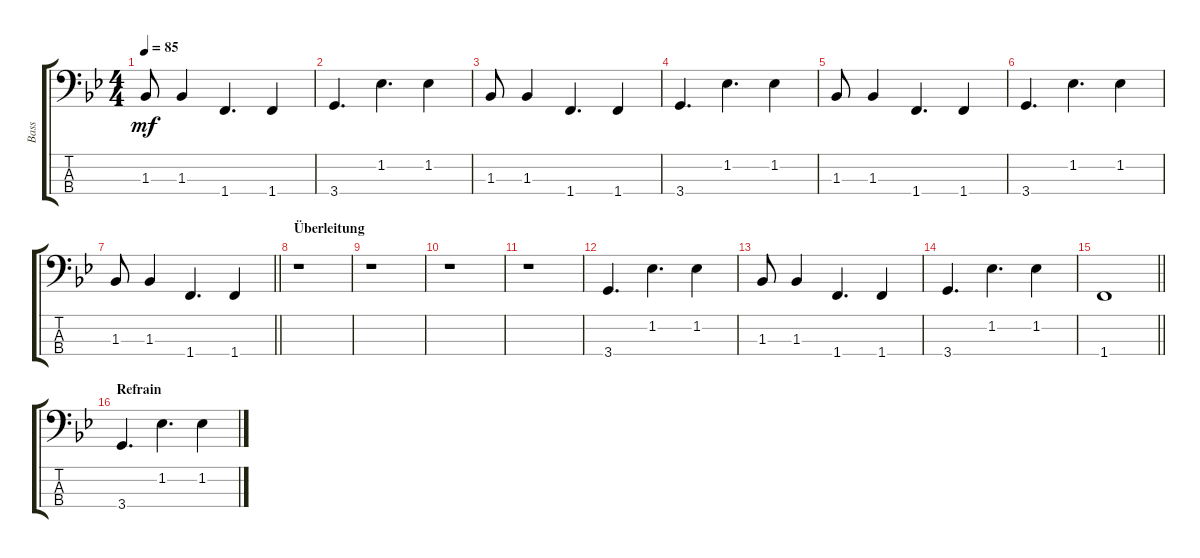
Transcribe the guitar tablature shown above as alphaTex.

\track ("Bass" "Bass") {instrument electricbassfinger}
\staff {score tabs}
\tuning (G2 D2 A1 E1) {hide}
\ts (4 4)
\tempo 85
\clef f4
\ks gminor
1.3.8{dy mf} 1.3.4 1.4.4{d} 1.4.4 |
3.4.4{d} 1.2.4{d} 1.2.4 |
1.3.8 1.3.4 1.4.4{d} 1.4.4 |
3.4.4{d} 1.2.4{d} 1.2.4 |
1.3.8 1.3.4 1.4.4{d} 1.4.4 |
3.4.4{d} 1.2.4{d} 1.2.4 |
\barLineRight lightlight
1.3.8 1.3.4 1.4.4{d} 1.4.4 |
\section ("" "Überleitung")
r.1 |
r.1 |
r.1 |
r.1 |
3.4.4{d} 1.2.4{d} 1.2.4 |
1.3.8 1.3.4 1.4.4{d} 1.4.4 |
3.4.4{d} 1.2.4{d} 1.2.4 |
\barLineRight lightlight
1.4.1 |
\section ("" "Refrain")
3.4.4{d} 1.2.4{d} 1.2.4
